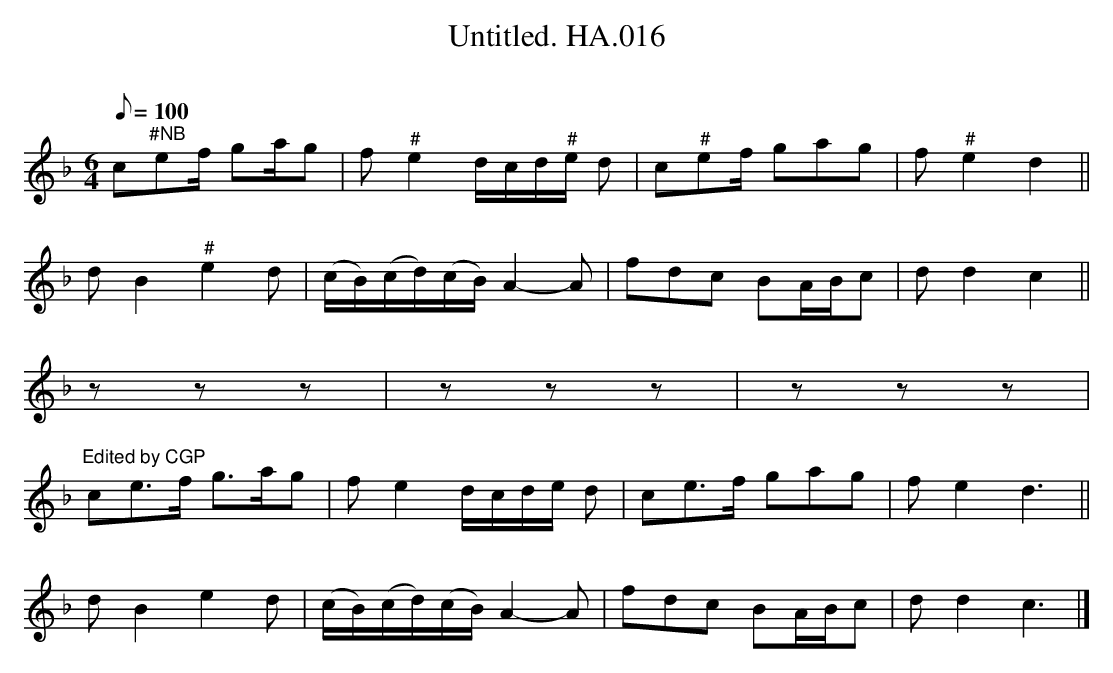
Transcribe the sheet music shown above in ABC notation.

X:1
T:Untitled. HA.016
M:6/4
Q:100
O:
K:F
c"^#NB"ef/ ga/g|f"^#"e2 d/c/d/"^#"e/ d|c"^#"ef/ gag|f"^#"e2d2||
dB2 "^#"e2d|(c/B/)(c/d/)(c/B/) A2-A|fdc BA/B/c|dd2c2||
zzz|zzz|zzz|
"^Edited by CGP"ce>f g>ag|fe2 d/c/d/e/ d|ce>f gag|fe2d3||
dB2 e2d|(c/B/)(c/d/)(c/B/) A2-A|fdc BA/B/c|dd2c3|]
